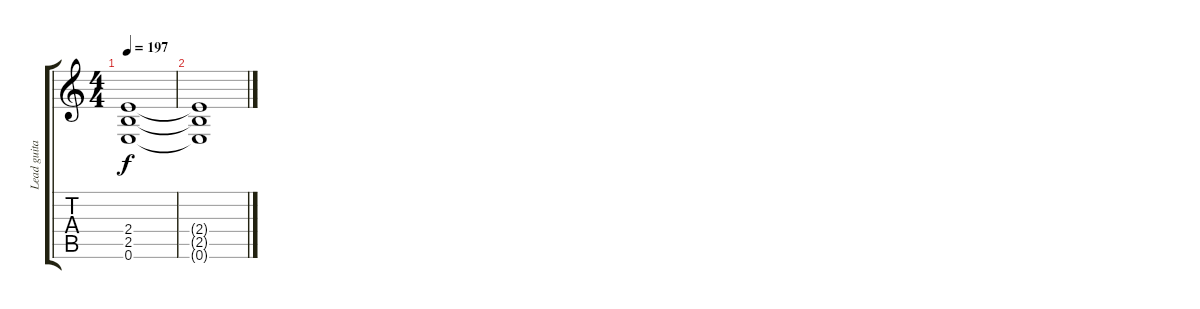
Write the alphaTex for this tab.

\track ("Lead guitar" "Lead guita") {instrument overdrivenguitar}
\staff {score tabs}
\tuning (E4 B3 G3 D3 A2 E2) {hide}
\ts (4 4)
\tempo 197
\clef g2
\ks c
(2.4{t} 2.5{t} 0.6{t}).1{dy f} |
(2.4{t} 2.5{t} 0.6{t}).1
